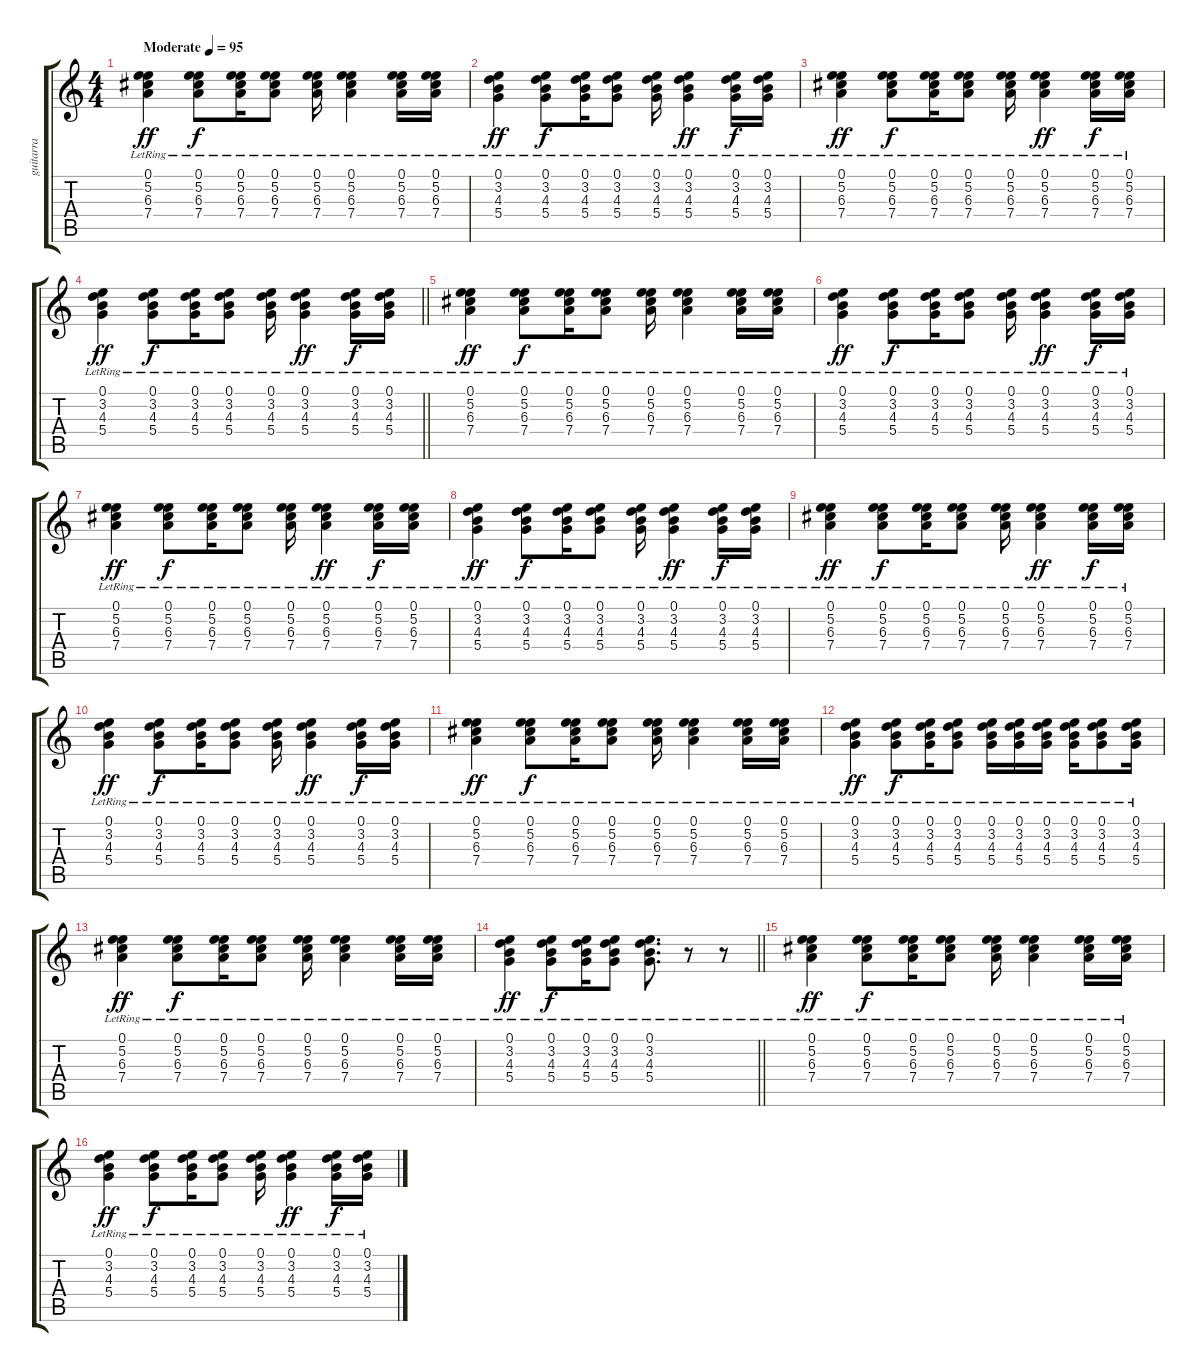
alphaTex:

\track ("guitarra" "guitarra") {instrument electricguitarclean}
\staff {score tabs}
\tuning (E4 B3 G3 D3 A2 E2) {hide}
\ts (4 4)
\tempo (95 "Moderate")
\clef g2
\ks c
(0.1{lr} 5.2{lr} 6.3{lr} 7.4{lr}).4{dy ff instrument electricguitarclean} (0.1{lr} 5.2{lr} 6.3{lr} 7.4{lr}).8{dy f} (0.1{lr} 5.2{lr} 6.3{lr} 7.4{lr}).16 (0.1{lr} 5.2{lr} 6.3{lr} 7.4{lr}).8 (0.1{lr} 5.2{lr} 6.3{lr} 7.4{lr}).16 (0.1{lr} 5.2{lr} 6.3{lr} 7.4{lr}).4 (0.1{lr} 5.2{lr} 6.3{lr} 7.4{lr}).16 (0.1{lr} 5.2{lr} 6.3{lr} 7.4{lr}).16 |
(0.1{lr} 3.2{lr} 4.3{lr} 5.4{lr}).4{dy ff} (0.1{lr} 3.2{lr} 4.3{lr} 5.4{lr}).8{dy f} (0.1{lr} 3.2{lr} 4.3{lr} 5.4{lr}).16 (0.1{lr} 3.2{lr} 4.3{lr} 5.4{lr}).8 (0.1{lr} 3.2{lr} 4.3{lr} 5.4{lr}).16 (0.1{lr} 3.2{lr} 4.3{lr} 5.4{lr}).4{dy ff} (0.1{lr} 3.2{lr} 4.3{lr} 5.4{lr}).16{dy f} (0.1{lr} 3.2{lr} 4.3{lr} 5.4{lr}).16 |
(0.1{lr} 5.2{lr} 6.3{lr} 7.4{lr}).4{dy ff} (0.1{lr} 5.2{lr} 6.3{lr} 7.4{lr}).8{dy f} (0.1{lr} 5.2{lr} 6.3{lr} 7.4{lr}).16 (0.1{lr} 5.2{lr} 6.3{lr} 7.4{lr}).8 (0.1{lr} 5.2{lr} 6.3{lr} 7.4{lr}).16 (0.1{lr} 5.2{lr} 6.3{lr} 7.4{lr}).4{dy ff} (0.1{lr} 5.2{lr} 6.3{lr} 7.4{lr}).16{dy f} (0.1{lr} 5.2{lr} 6.3{lr} 7.4{lr}).16 |
\barLineRight lightlight
(0.1{lr} 3.2{lr} 4.3{lr} 5.4{lr}).4{dy ff} (0.1{lr} 3.2{lr} 4.3{lr} 5.4{lr}).8{dy f} (0.1{lr} 3.2{lr} 4.3{lr} 5.4{lr}).16 (0.1{lr} 3.2{lr} 4.3{lr} 5.4{lr}).8 (0.1{lr} 3.2{lr} 4.3{lr} 5.4{lr}).16 (0.1{lr} 3.2{lr} 4.3{lr} 5.4{lr}).4{dy ff} (0.1{lr} 3.2{lr} 4.3{lr} 5.4{lr}).16{dy f} (0.1{lr} 3.2{lr} 4.3{lr} 5.4{lr}).16 |
\section ("" "")
(0.1{lr} 5.2{lr} 6.3{lr} 7.4{lr}).4{dy ff} (0.1{lr} 5.2{lr} 6.3{lr} 7.4{lr}).8{dy f} (0.1{lr} 5.2{lr} 6.3{lr} 7.4{lr}).16 (0.1{lr} 5.2{lr} 6.3{lr} 7.4{lr}).8 (0.1{lr} 5.2{lr} 6.3{lr} 7.4{lr}).16 (0.1{lr} 5.2{lr} 6.3{lr} 7.4{lr}).4 (0.1{lr} 5.2{lr} 6.3{lr} 7.4{lr}).16 (0.1{lr} 5.2{lr} 6.3{lr} 7.4{lr}).16 |
(0.1{lr} 3.2{lr} 4.3{lr} 5.4{lr}).4{dy ff} (0.1{lr} 3.2{lr} 4.3{lr} 5.4{lr}).8{dy f} (0.1{lr} 3.2{lr} 4.3{lr} 5.4{lr}).16 (0.1{lr} 3.2{lr} 4.3{lr} 5.4{lr}).8 (0.1{lr} 3.2{lr} 4.3{lr} 5.4{lr}).16 (0.1{lr} 3.2{lr} 4.3{lr} 5.4{lr}).4{dy ff} (0.1{lr} 3.2{lr} 4.3{lr} 5.4{lr}).16{dy f} (0.1{lr} 3.2{lr} 4.3{lr} 5.4{lr}).16 |
(0.1{lr} 5.2{lr} 6.3{lr} 7.4{lr}).4{dy ff} (0.1{lr} 5.2{lr} 6.3{lr} 7.4{lr}).8{dy f} (0.1{lr} 5.2{lr} 6.3{lr} 7.4{lr}).16 (0.1{lr} 5.2{lr} 6.3{lr} 7.4{lr}).8 (0.1{lr} 5.2{lr} 6.3{lr} 7.4{lr}).16 (0.1{lr} 5.2{lr} 6.3{lr} 7.4{lr}).4{dy ff} (0.1{lr} 5.2{lr} 6.3{lr} 7.4{lr}).16{dy f} (0.1{lr} 5.2{lr} 6.3{lr} 7.4{lr}).16 |
(0.1{lr} 3.2{lr} 4.3{lr} 5.4{lr}).4{dy ff} (0.1{lr} 3.2{lr} 4.3{lr} 5.4{lr}).8{dy f} (0.1{lr} 3.2{lr} 4.3{lr} 5.4{lr}).16 (0.1{lr} 3.2{lr} 4.3{lr} 5.4{lr}).8 (0.1{lr} 3.2{lr} 4.3{lr} 5.4{lr}).16 (0.1{lr} 3.2{lr} 4.3{lr} 5.4{lr}).4{dy ff} (0.1{lr} 3.2{lr} 4.3{lr} 5.4{lr}).16{dy f} (0.1{lr} 3.2{lr} 4.3{lr} 5.4{lr}).16 |
(0.1{lr} 5.2{lr} 6.3{lr} 7.4{lr}).4{dy ff} (0.1{lr} 5.2{lr} 6.3{lr} 7.4{lr}).8{dy f} (0.1{lr} 5.2{lr} 6.3{lr} 7.4{lr}).16 (0.1{lr} 5.2{lr} 6.3{lr} 7.4{lr}).8 (0.1{lr} 5.2{lr} 6.3{lr} 7.4{lr}).16 (0.1{lr} 5.2{lr} 6.3{lr} 7.4{lr}).4{dy ff} (0.1{lr} 5.2{lr} 6.3{lr} 7.4{lr}).16{dy f} (0.1{lr} 5.2{lr} 6.3{lr} 7.4{lr}).16 |
(0.1{lr} 3.2{lr} 4.3{lr} 5.4{lr}).4{dy ff} (0.1{lr} 3.2{lr} 4.3{lr} 5.4{lr}).8{dy f} (0.1{lr} 3.2{lr} 4.3{lr} 5.4{lr}).16 (0.1{lr} 3.2{lr} 4.3{lr} 5.4{lr}).8 (0.1{lr} 3.2{lr} 4.3{lr} 5.4{lr}).16 (0.1{lr} 3.2{lr} 4.3{lr} 5.4{lr}).4{dy ff} (0.1{lr} 3.2{lr} 4.3{lr} 5.4{lr}).16{dy f} (0.1{lr} 3.2{lr} 4.3{lr} 5.4{lr}).16 |
(0.1{lr} 5.2{lr} 6.3{lr} 7.4{lr}).4{dy ff} (0.1{lr} 5.2{lr} 6.3{lr} 7.4{lr}).8{dy f} (0.1{lr} 5.2{lr} 6.3{lr} 7.4{lr}).16 (0.1{lr} 5.2{lr} 6.3{lr} 7.4{lr}).8 (0.1{lr} 5.2{lr} 6.3{lr} 7.4{lr}).16 (0.1{lr} 5.2{lr} 6.3{lr} 7.4{lr}).4 (0.1{lr} 5.2{lr} 6.3{lr} 7.4{lr}).16 (0.1{lr} 5.2{lr} 6.3{lr} 7.4{lr}).16 |
(0.1{lr} 3.2{lr} 4.3{lr} 5.4{lr}).4{dy ff} (0.1{lr} 3.2{lr} 4.3{lr} 5.4{lr}).8{dy f} (0.1{lr} 3.2{lr} 4.3{lr} 5.4{lr}).16 (0.1{lr} 3.2{lr} 4.3{lr} 5.4{lr}).8 (0.1{lr} 3.2{lr} 4.3{lr} 5.4{lr}).16 (0.1{lr} 3.2{lr} 4.3{lr} 5.4{lr}).16 (0.1{lr} 3.2{lr} 4.3{lr} 5.4{lr}).16 (0.1{lr} 3.2{lr} 4.3{lr} 5.4{lr}).16 (0.1{lr} 3.2{lr} 4.3{lr} 5.4{lr}).8 (0.1{lr} 3.2{lr} 4.3{lr} 5.4{lr}).16 |
(0.1{lr} 5.2{lr} 6.3{lr} 7.4{lr}).4{dy ff} (0.1{lr} 5.2{lr} 6.3{lr} 7.4{lr}).8{dy f} (0.1{lr} 5.2{lr} 6.3{lr} 7.4{lr}).16 (0.1{lr} 5.2{lr} 6.3{lr} 7.4{lr}).8 (0.1{lr} 5.2{lr} 6.3{lr} 7.4{lr}).16 (0.1{lr} 5.2{lr} 6.3{lr} 7.4{lr}).4 (0.1{lr} 5.2{lr} 6.3{lr} 7.4{lr}).16 (0.1{lr} 5.2{lr} 6.3{lr} 7.4{lr}).16 |
\barLineRight lightlight
(0.1{lr} 3.2{lr} 4.3{lr} 5.4{lr}).4{dy ff} (0.1{lr} 3.2{lr} 4.3{lr} 5.4{lr}).8{dy f} (0.1{lr} 3.2{lr} 4.3{lr} 5.4{lr}).16 (0.1{lr} 3.2{lr} 4.3{lr} 5.4{lr}).8 (0.1{lr} 3.2{lr} 4.3{lr} 5.4{lr}).8{d} r.8 r.8 |
\section ("" "")
(0.1{lr} 5.2{lr} 6.3{lr} 7.4{lr}).4{dy ff} (0.1{lr} 5.2{lr} 6.3{lr} 7.4{lr}).8{dy f} (0.1{lr} 5.2{lr} 6.3{lr} 7.4{lr}).16 (0.1{lr} 5.2{lr} 6.3{lr} 7.4{lr}).8 (0.1{lr} 5.2{lr} 6.3{lr} 7.4{lr}).16 (0.1{lr} 5.2{lr} 6.3{lr} 7.4{lr}).4 (0.1{lr} 5.2{lr} 6.3{lr} 7.4{lr}).16 (0.1{lr} 5.2{lr} 6.3{lr} 7.4{lr}).16 |
(0.1{lr} 3.2{lr} 4.3{lr} 5.4{lr}).4{dy ff} (0.1{lr} 3.2{lr} 4.3{lr} 5.4{lr}).8{dy f} (0.1{lr} 3.2{lr} 4.3{lr} 5.4{lr}).16 (0.1{lr} 3.2{lr} 4.3{lr} 5.4{lr}).8 (0.1{lr} 3.2{lr} 4.3{lr} 5.4{lr}).16 (0.1{lr} 3.2{lr} 4.3{lr} 5.4{lr}).4{dy ff} (0.1{lr} 3.2{lr} 4.3{lr} 5.4{lr}).16{dy f} (0.1{lr} 3.2{lr} 4.3{lr} 5.4{lr}).16
